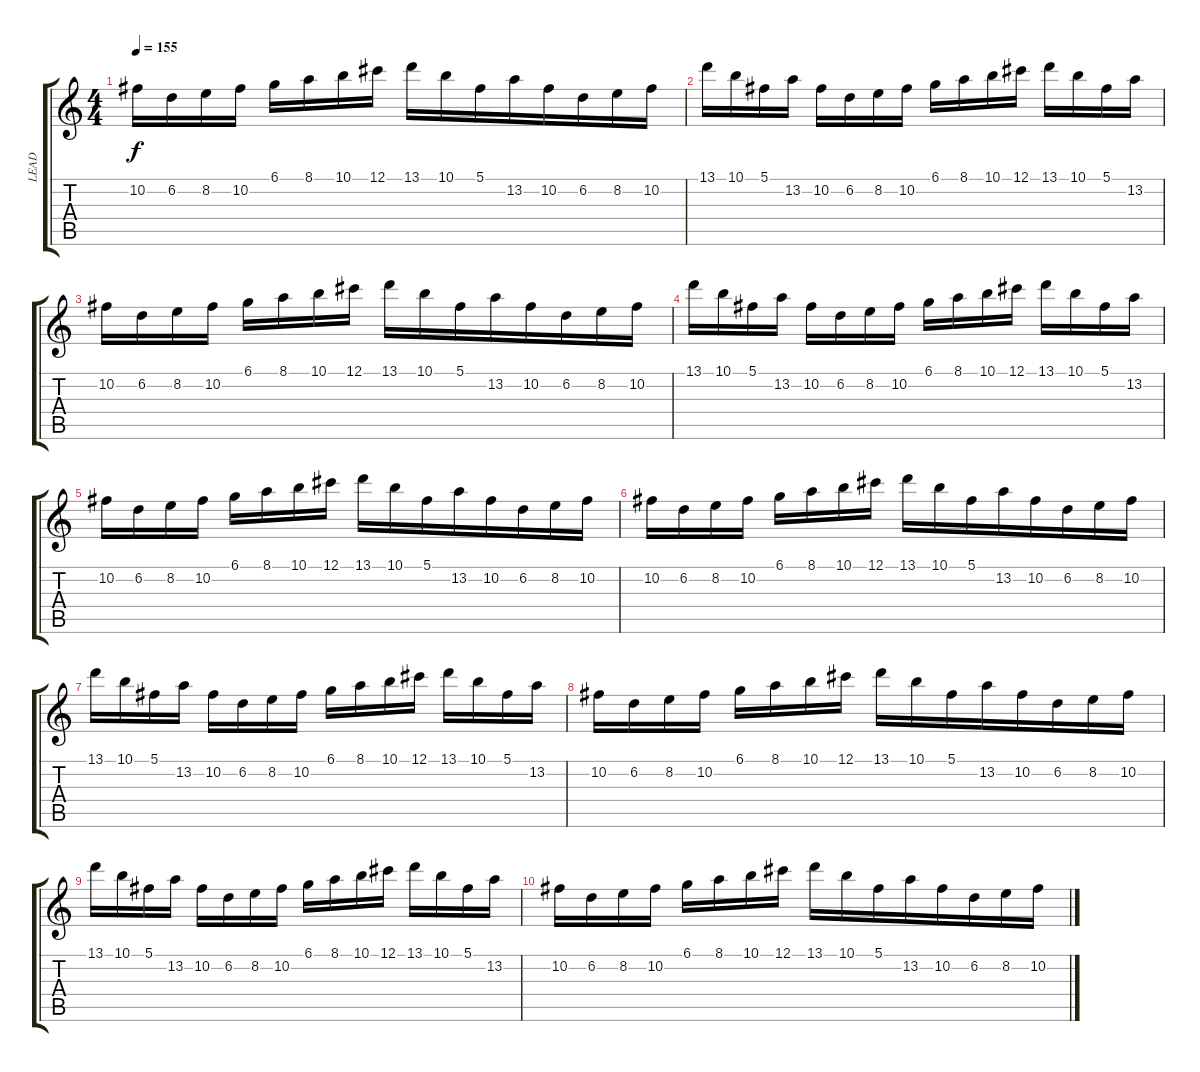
\track ("LEAD" "LEAD") {instrument overdrivenguitar}
\staff {score tabs}
\tuning (Db4 Ab3 E3 B2 Gb2 B1) {hide}
\ts (4 4)
\tempo 155
\clef g2
\ks c
10.2.16{dy f} 6.2.16 8.2.16 10.2.16 6.1.16 8.1.16{beam merge} 10.1.16 12.1.16 13.1.16 10.1.16 5.1.16 13.2.16{beam merge} 10.2.16{beam merge} 6.2.16 8.2.16 10.2.16 |
13.1.16 10.1.16 5.1.16 13.2.16 10.2.16 6.2.16 8.2.16 10.2.16 6.1.16 8.1.16{beam merge} 10.1.16 12.1.16 13.1.16 10.1.16 5.1.16 13.2.16 |
10.2.16 6.2.16 8.2.16 10.2.16 6.1.16 8.1.16{beam merge} 10.1.16 12.1.16 13.1.16 10.1.16 5.1.16 13.2.16{beam merge} 10.2.16{beam merge} 6.2.16 8.2.16 10.2.16 |
13.1.16 10.1.16 5.1.16 13.2.16 10.2.16 6.2.16 8.2.16 10.2.16 6.1.16 8.1.16{beam merge} 10.1.16 12.1.16 13.1.16 10.1.16 5.1.16 13.2.16 |
10.2.16 6.2.16 8.2.16 10.2.16 6.1.16 8.1.16{beam merge} 10.1.16 12.1.16 13.1.16 10.1.16 5.1.16 13.2.16{beam merge} 10.2.16{beam merge} 6.2.16 8.2.16 10.2.16 |
10.2.16 6.2.16 8.2.16 10.2.16 6.1.16 8.1.16{beam merge} 10.1.16 12.1.16 13.1.16 10.1.16 5.1.16 13.2.16{beam merge} 10.2.16{beam merge} 6.2.16 8.2.16 10.2.16 |
13.1.16 10.1.16 5.1.16 13.2.16 10.2.16 6.2.16 8.2.16 10.2.16 6.1.16 8.1.16{beam merge} 10.1.16 12.1.16 13.1.16 10.1.16 5.1.16 13.2.16 |
10.2.16 6.2.16 8.2.16 10.2.16 6.1.16 8.1.16{beam merge} 10.1.16 12.1.16 13.1.16 10.1.16 5.1.16 13.2.16{beam merge} 10.2.16{beam merge} 6.2.16 8.2.16 10.2.16 |
13.1.16 10.1.16 5.1.16 13.2.16 10.2.16 6.2.16 8.2.16 10.2.16 6.1.16 8.1.16{beam merge} 10.1.16 12.1.16 13.1.16 10.1.16 5.1.16 13.2.16 |
10.2.16 6.2.16 8.2.16 10.2.16 6.1.16 8.1.16{beam merge} 10.1.16 12.1.16 13.1.16 10.1.16 5.1.16 13.2.16{beam merge} 10.2.16{beam merge} 6.2.16 8.2.16 10.2.16
